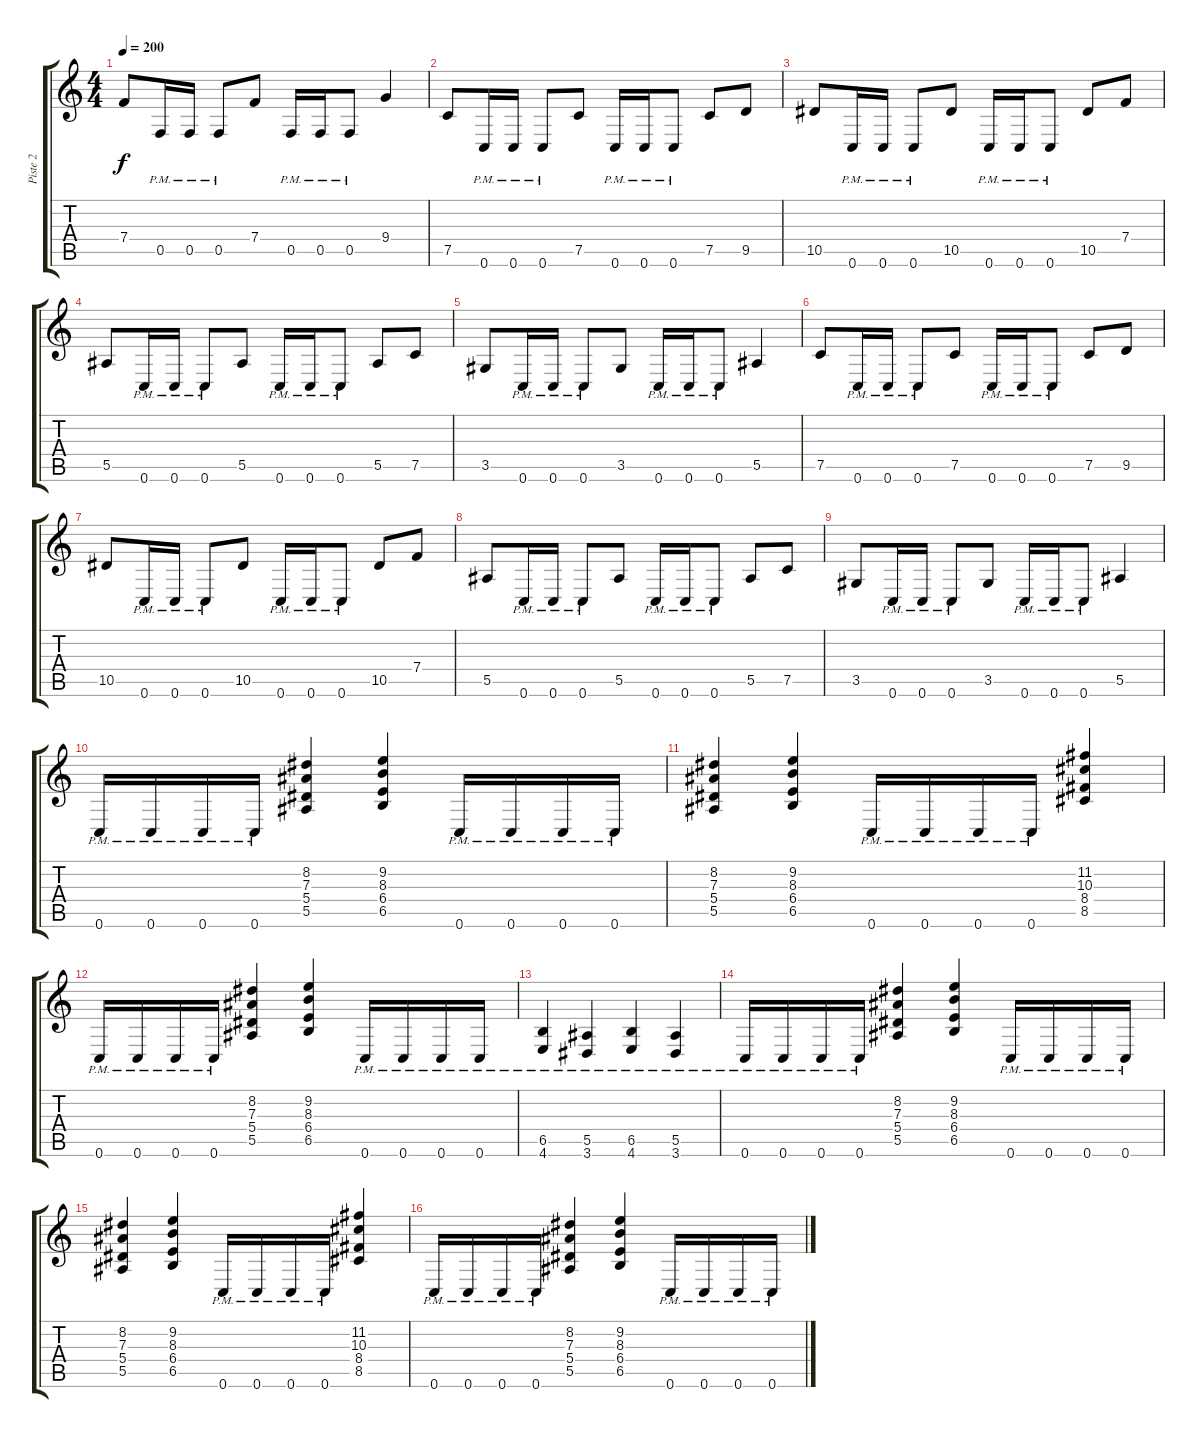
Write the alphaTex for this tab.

\track ("Piste 2" "Piste 2") {instrument distortionguitar}
\staff {score tabs}
\tuning (C4 G3 Eb3 Bb2 F2 C2) {hide}
\ts (4 4)
\tempo 200
\clef g2
\ks c
7.4.8{dy f} 0.5{pm}.16 0.5{pm}.16 0.5{pm}.8 7.4.8 0.5{pm}.16 0.5{pm}.16 0.5{pm}.8 9.4.4 |
7.5.8 0.6{pm}.16 0.6{pm}.16 0.6{pm}.8 7.5.8 0.6{pm}.16 0.6{pm}.16 0.6{pm}.8 7.5.8 9.5.8 |
10.5.8 0.6{pm}.16 0.6{pm}.16 0.6{pm}.8 10.5.8 0.6{pm}.16 0.6{pm}.16 0.6{pm}.8 10.5.8 7.4.8 |
5.5.8 0.6{pm}.16 0.6{pm}.16 0.6{pm}.8 5.5.8 0.6{pm}.16 0.6{pm}.16 0.6{pm}.8 5.5.8 7.5.8 |
3.5.8 0.6{pm}.16 0.6{pm}.16 0.6{pm}.8 3.5.8 0.6{pm}.16 0.6{pm}.16 0.6{pm}.8 5.5.4 |
7.5.8 0.6{pm}.16 0.6{pm}.16 0.6{pm}.8 7.5.8 0.6{pm}.16 0.6{pm}.16 0.6{pm}.8 7.5.8 9.5.8 |
10.5.8 0.6{pm}.16 0.6{pm}.16 0.6{pm}.8 10.5.8 0.6{pm}.16 0.6{pm}.16 0.6{pm}.8 10.5.8 7.4.8 |
5.5.8 0.6{pm}.16 0.6{pm}.16 0.6{pm}.8 5.5.8 0.6{pm}.16 0.6{pm}.16 0.6{pm}.8 5.5.8 7.5.8 |
3.5.8 0.6{pm}.16 0.6{pm}.16 0.6{pm}.8 3.5.8 0.6{pm}.16 0.6{pm}.16 0.6{pm}.8 5.5.4 |
0.6{pm}.16 0.6{pm}.16 0.6{pm}.16 0.6{pm}.16 (8.2 7.3 5.4 5.5).4 (9.2 8.3 6.4 6.5).4 0.6{pm}.16 0.6{pm}.16 0.6{pm}.16 0.6{pm}.16 |
(8.2 7.3 5.4 5.5).4 (9.2 8.3 6.4 6.5).4 0.6{pm}.16 0.6{pm}.16 0.6{pm}.16 0.6{pm}.16 (11.2 10.3 8.4 8.5).4 |
0.6{pm}.16 0.6{pm}.16 0.6{pm}.16 0.6{pm}.16 (8.2 7.3 5.4 5.5).4 (9.2 8.3 6.4 6.5).4 0.6{pm}.16 0.6{pm}.16 0.6{pm}.16 0.6{pm}.16 |
(6.5{pm} 4.6{pm}).4 (5.5{pm} 3.6{pm}).4 (6.5{pm} 4.6{pm}).4 (5.5{pm} 3.6{pm}).4 |
0.6{pm}.16 0.6{pm}.16 0.6{pm}.16 0.6{pm}.16 (8.2 7.3 5.4 5.5).4 (9.2 8.3 6.4 6.5).4 0.6{pm}.16 0.6{pm}.16 0.6{pm}.16 0.6{pm}.16 |
(8.2 7.3 5.4 5.5).4 (9.2 8.3 6.4 6.5).4 0.6{pm}.16 0.6{pm}.16 0.6{pm}.16 0.6{pm}.16 (11.2 10.3 8.4 8.5).4 |
0.6{pm}.16 0.6{pm}.16 0.6{pm}.16 0.6{pm}.16 (8.2 7.3 5.4 5.5).4 (9.2 8.3 6.4 6.5).4 0.6{pm}.16 0.6{pm}.16 0.6{pm}.16 0.6{pm}.16
